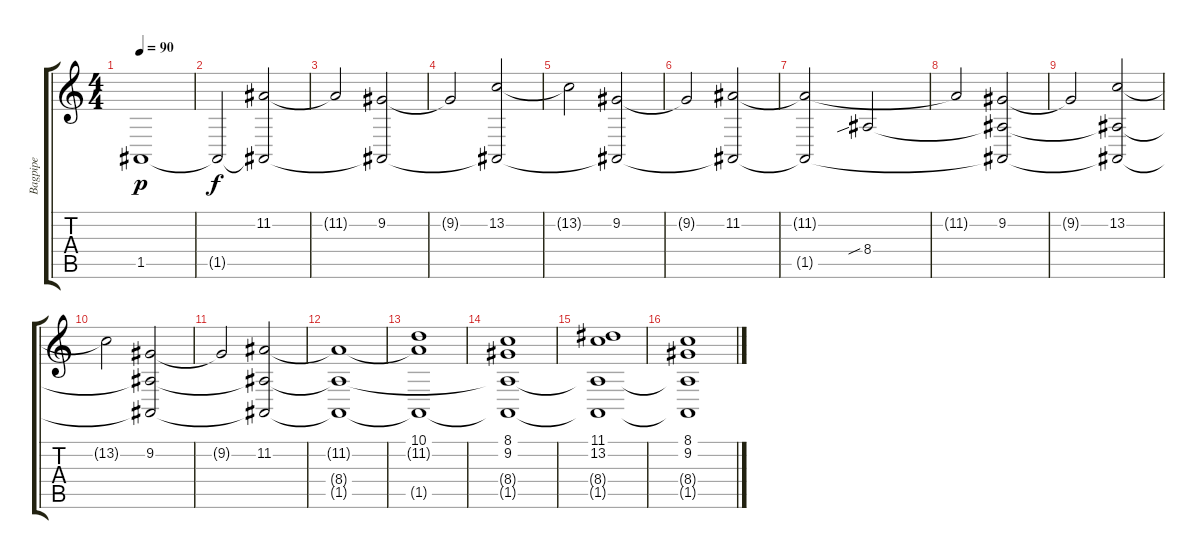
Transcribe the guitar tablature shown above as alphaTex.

\track ("Bagpipe" "Bagpipe") {instrument bagpipe}
\staff {score tabs}
\tuning (E4 B3 G3 D3 A2 E2) {hide}
\ts (4 4)
\tempo 90
\clef g2
\ks c
1.5.1{dy p instrument bagpipe} |
1.5{t}.2{dy f} (11.2 1.5{t}).2 |
11.2{t}.2 (9.2 1.5{t}).2 |
9.2{t}.2 (13.2 1.5{t}).2 |
13.2{t}.2 (9.2 1.5{t}).2 |
9.2{t}.2 (11.2 1.5{t}).2 |
(11.2{t} 1.5{t}).2 8.4{sib}.2 |
11.2{t}.2 (9.2 8.4{t} 1.5{t}).2 |
9.2{t}.2 (13.2 8.4{t} 1.5{t}).2 |
13.2{t}.2 (9.2 8.4{t} 1.5{t}).2 |
9.2{t}.2 (11.2 8.4{t} 1.5{t}).2 |
(11.2{t} 8.4{t} 1.5{t}).1 |
(10.1 11.2{t} 1.5{t}).1 |
(8.1 9.2 8.4{t} 1.5{t}).1 |
(11.1 13.2 8.4{t} 1.5{t}).1 |
(8.1 9.2 8.4{t} 1.5{t}).1
